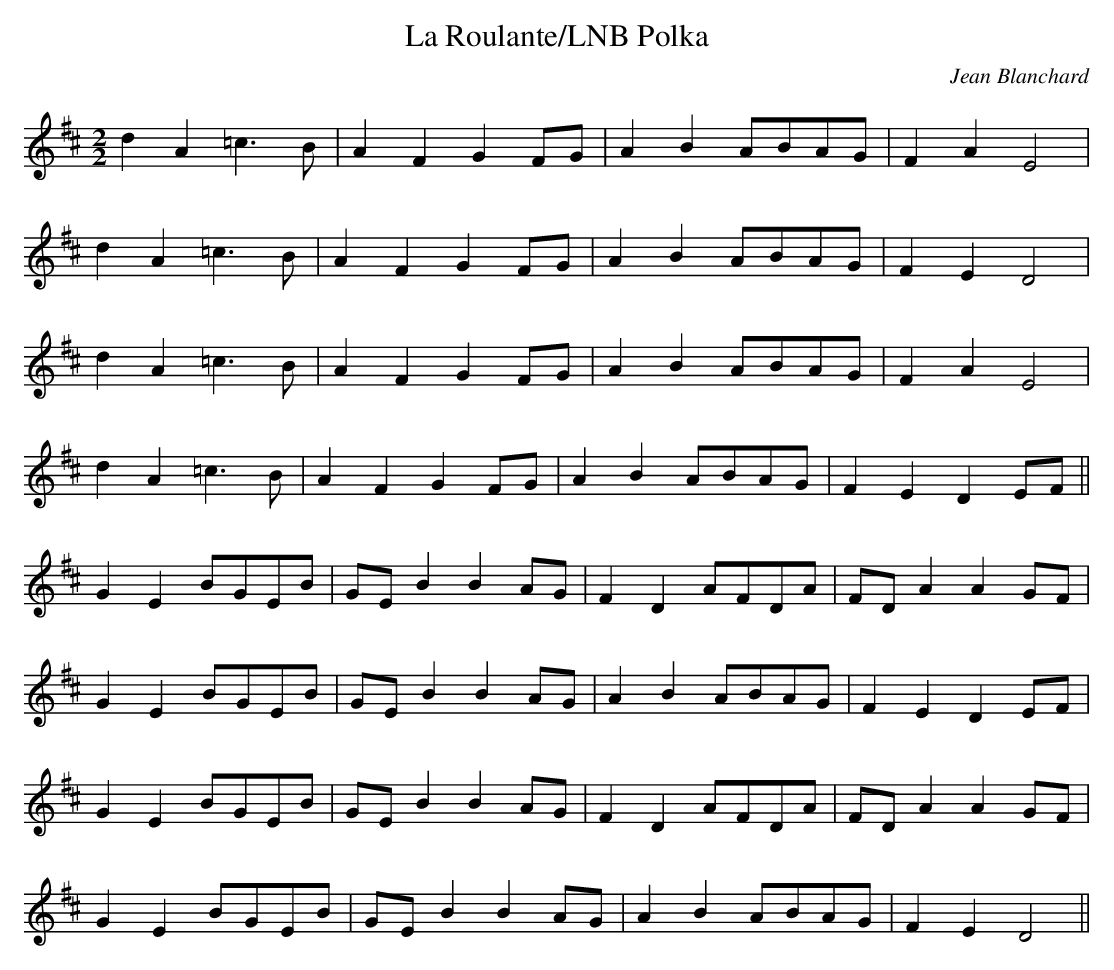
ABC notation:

X:1
T:La Roulante/LNB Polka
C:Jean Blanchard
M:2/2
L:1/8
K:D
d2 A2 =c3 B|A2 F2 G2 FG|A2 B2 ABAG|F2 A2 E4|
d2 A2 =c3 B|A2 F2 G2 FG|A2 B2 ABAG|F2 E2 D4|
d2 A2 =c3 B|A2 F2 G2 FG|A2 B2 ABAG|F2 A2 E4|
d2 A2 =c3 B|A2 F2 G2 FG|A2 B2 ABAG|F2 E2 D2 EF||
G2 E2 BGEB|GE B2 B2 AG|F2 D2 AFDA|FD A2 A2 GF|
G2 E2 BGEB|GE B2 B2 AG|A2 B2 ABAG|F2 E2 D2 EF|
G2 E2 BGEB|GE B2 B2 AG|F2 D2 AFDA|FD A2 A2 GF|
G2 E2 BGEB|GE B2 B2 AG|A2 B2 ABAG|F2 E2 D4||
